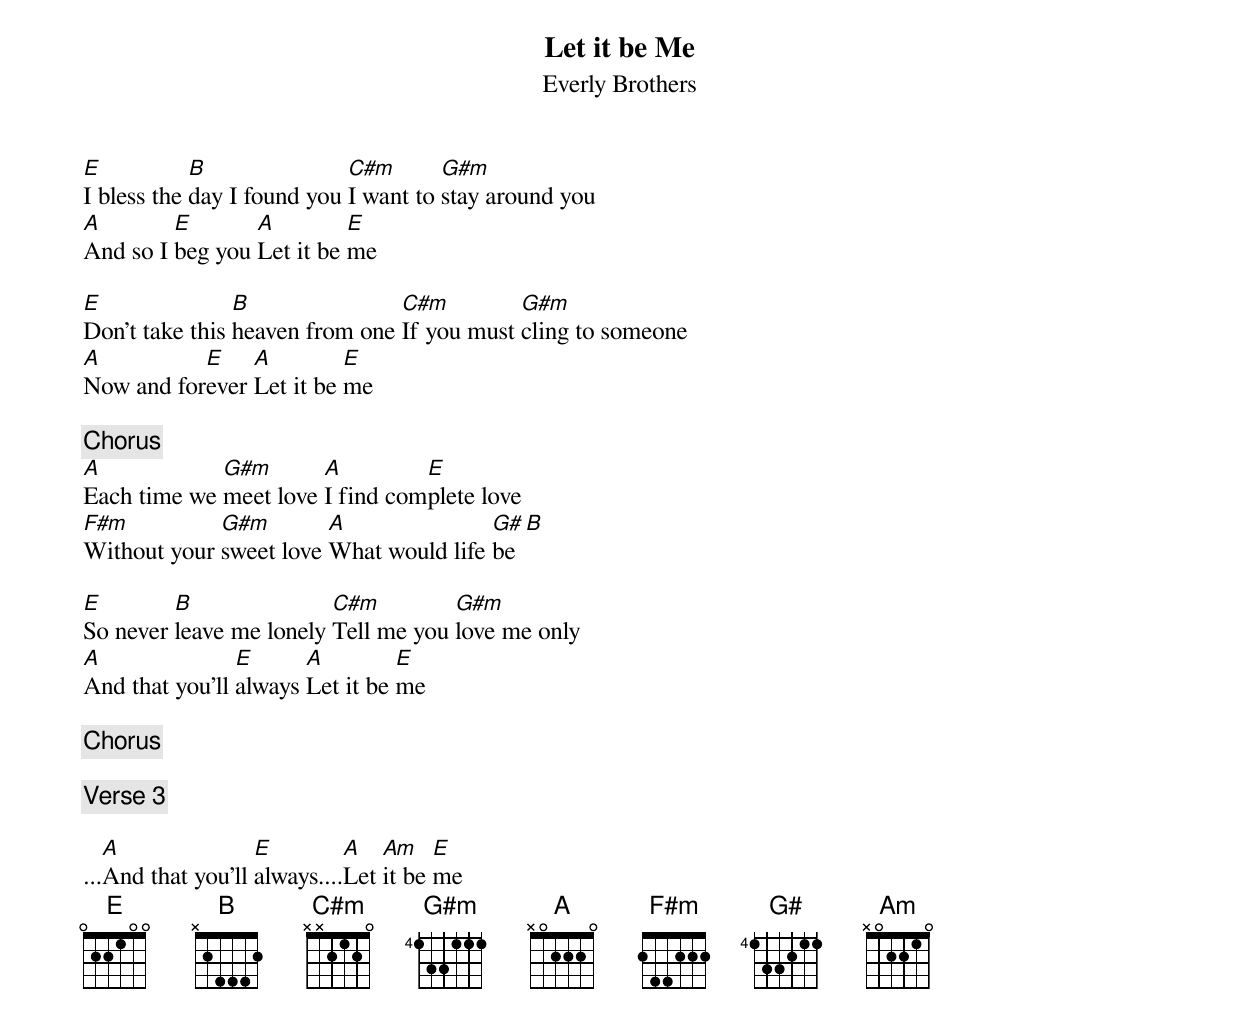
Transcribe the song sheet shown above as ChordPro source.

{title: Let it be Me}
{subtitle:Everly Brothers }
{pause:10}

[E]I bless the [B]day I found you [C#m]I want to [G#m]stay around you
[A]And so I [E]beg you [A]Let it be [E]me

[E]Don't take this [B]heaven from one [C#m]If you must [G#m]cling to someone
[A]Now and for[E]ever [A]Let it be [E]me

{c:Chorus}
[A]Each time we [G#m]meet love [A]I find com[E]plete love
[F#m]Without your [G#m]sweet love [A]What would life [G#]be [B]

[E]So never [B]leave me lonely [C#m]Tell me you [G#m]love me only
[A]And that you'll [E]always [A]Let it be [E]me

{c:Chorus}

{c:Verse 3}

...[A]And that you'll [E]always....[A]Let [Am]it be [E]me
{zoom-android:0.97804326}
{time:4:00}
{zoom-android-V11:1.4072721}
